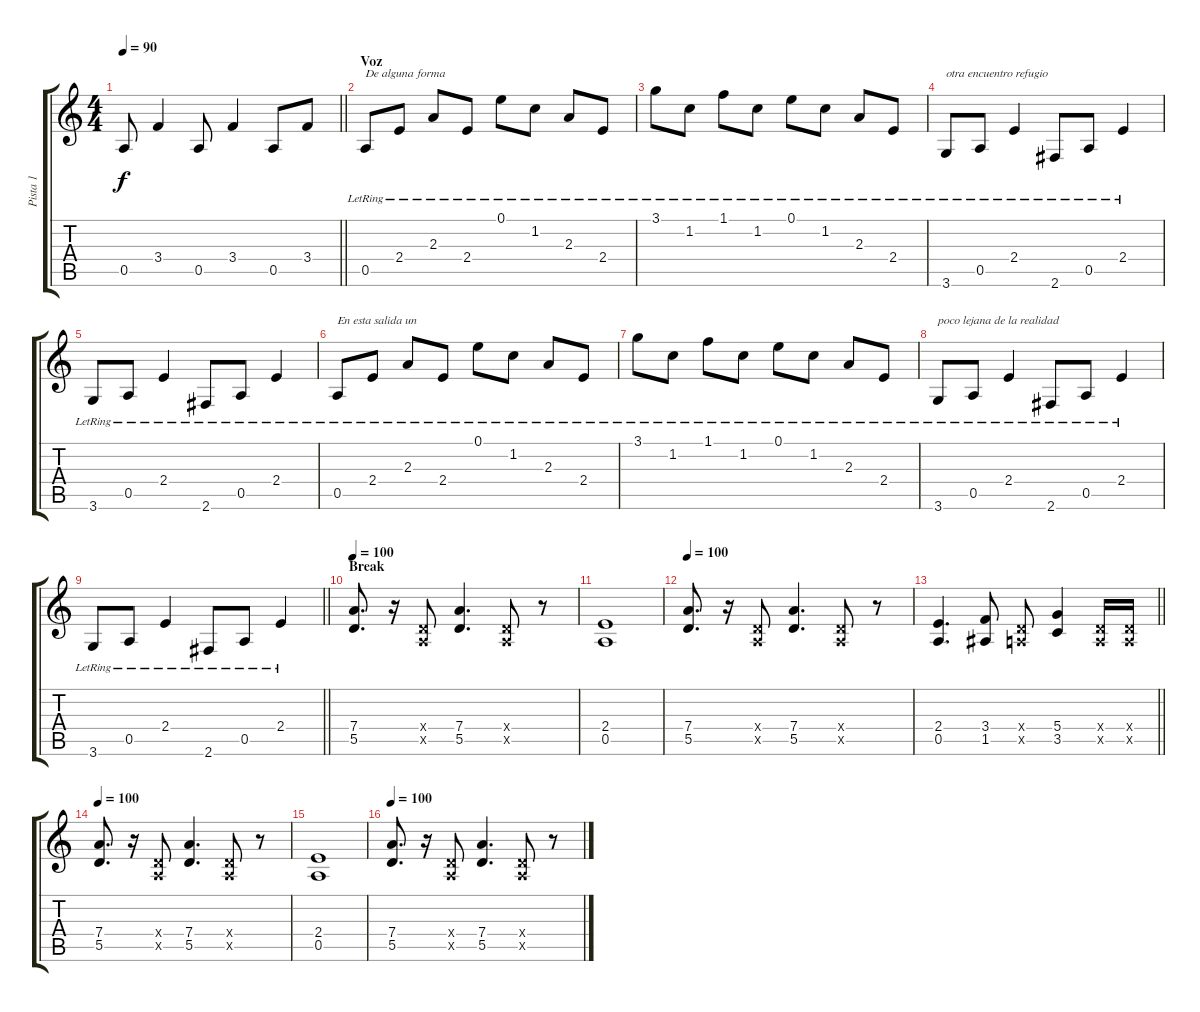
\track ("Pista 1" "Pista 1") {instrument overdrivenguitar}
\staff {score tabs}
\tuning (E4 B3 G3 D3 A2 E2) {hide}
\ts (4 4)
\tempo 90
\clef g2
\barLineRight lightlight
\ks c
0.5.8{dy f} 3.4.4 0.5.8 3.4.4 0.5.8 3.4.8 |
\section ("" "Voz")
0.5{lr}.8{txt "De alguna forma"} 2.4{lr}.8 2.3{lr}.8 2.4{lr}.8 0.1{lr}.8 1.2{lr}.8 2.3{lr}.8 2.4{lr}.8 |
3.1{lr}.8 1.2{lr}.8 1.1{lr}.8 1.2{lr}.8 0.1{lr}.8 1.2{lr}.8 2.3{lr}.8 2.4{lr}.8 |
3.6{lr}.8{txt "otra encuentro refugio "} 0.5{lr}.8 2.4{lr}.4 2.6{lr}.8 0.5{lr}.8 2.4{lr}.4 |
3.6{lr}.8 0.5{lr}.8 2.4{lr}.4 2.6{lr}.8 0.5{lr}.8 2.4{lr}.4 |
0.5{lr}.8{txt "En esta salida un"} 2.4{lr}.8 2.3{lr}.8 2.4{lr}.8 0.1{lr}.8 1.2{lr}.8 2.3{lr}.8 2.4{lr}.8 |
3.1{lr}.8 1.2{lr}.8 1.1{lr}.8 1.2{lr}.8 0.1{lr}.8 1.2{lr}.8 2.3{lr}.8 2.4{lr}.8 |
3.6{lr}.8{txt "poco lejana de la realidad"} 0.5{lr}.8 2.4{lr}.4 2.6{lr}.8 0.5{lr}.8 2.4{lr}.4 |
\barLineRight lightlight
3.6{lr}.8 0.5{lr}.8 2.4{lr}.4 2.6{lr}.8 0.5{lr}.8 2.4{lr}.4 |
\section ("" "Break")
\tempo 100
(7.4 5.5).8{d} r.16 (0.4{x} 0.5{x}).8 (7.4 5.5).4{d} (0.4{x} 0.5{x}).8 r.8 |
(2.4 0.5).1 |
\tempo 100
(7.4 5.5).8{d} r.16 (0.4{x} 0.5{x}).8 (7.4 5.5).4{d} (0.4{x} 0.5{x}).8 r.8 |
\barLineRight lightlight
(2.4 0.5).4{d} (3.4 1.5).8 (0.4{x} 0.5{x}).8 (5.4 3.5).4 (0.4{x} 0.5{x}).16 (0.4{x} 0.5{x}).16 |
\tempo 100
(7.4 5.5).8{d} r.16 (0.4{x} 0.5{x}).8 (7.4 5.5).4{d} (0.4{x} 0.5{x}).8 r.8 |
(2.4 0.5).1 |
\tempo 100
(7.4 5.5).8{d} r.16 (0.4{x} 0.5{x}).8 (7.4 5.5).4{d} (0.4{x} 0.5{x}).8 r.8
